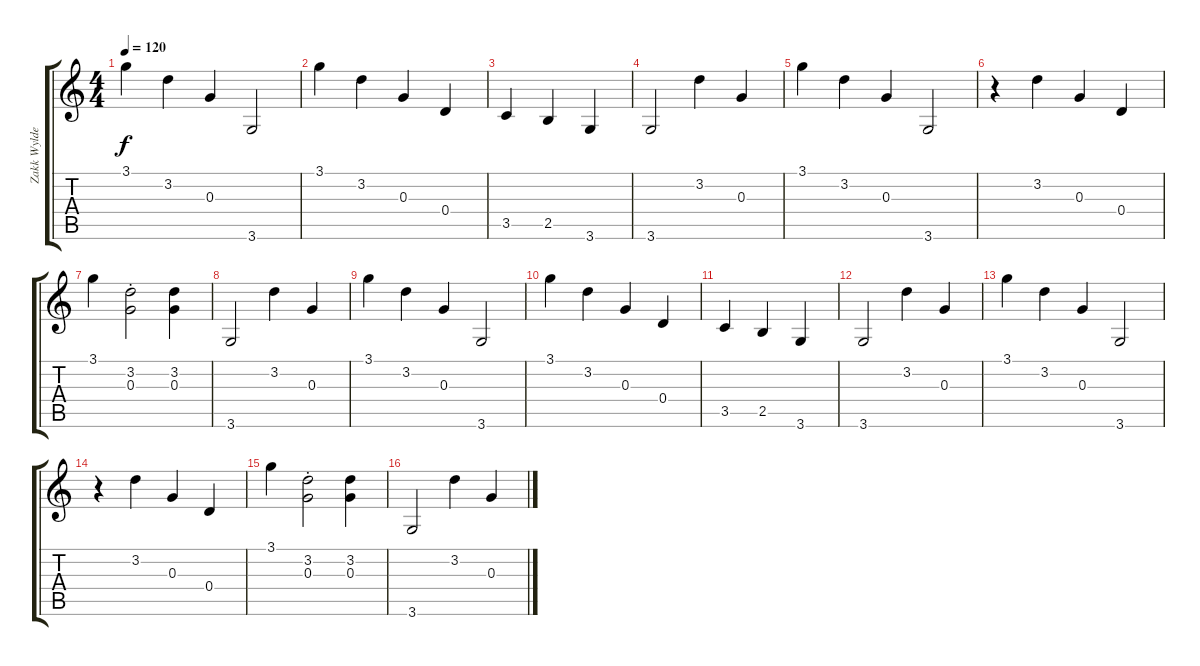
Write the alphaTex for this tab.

\track ("Zakk Wylde Guitar 1" "Zakk Wylde") {instrument acousticguitarsteel}
\staff {score tabs}
\tuning (E4 B3 G3 D3 A2 E2) {hide}
\ts (4 4)
\tempo 120
\clef g2
\ks c
3.1.4{dy f} 3.2.4 0.3.4 3.6.2 |
3.1.4 3.2.4 0.3.4 0.4.4 |
3.5.4 2.5.4 3.6.4 |
3.6.2 3.2.4 0.3.4 |
3.1.4 3.2.4 0.3.4 3.6.2 |
r.4 3.2.4 0.3.4 0.4.4 |
3.1.4 (3.2{st} 0.3{st}).2 (3.2 0.3).4 |
3.6.2 3.2.4 0.3.4 |
3.1.4 3.2.4 0.3.4 3.6.2 |
3.1.4 3.2.4 0.3.4 0.4.4 |
3.5.4 2.5.4 3.6.4 |
3.6.2 3.2.4 0.3.4 |
3.1.4 3.2.4 0.3.4 3.6.2 |
r.4 3.2.4 0.3.4 0.4.4 |
3.1.4 (3.2{st} 0.3{st}).2 (3.2 0.3).4 |
3.6.2 3.2.4 0.3.4
